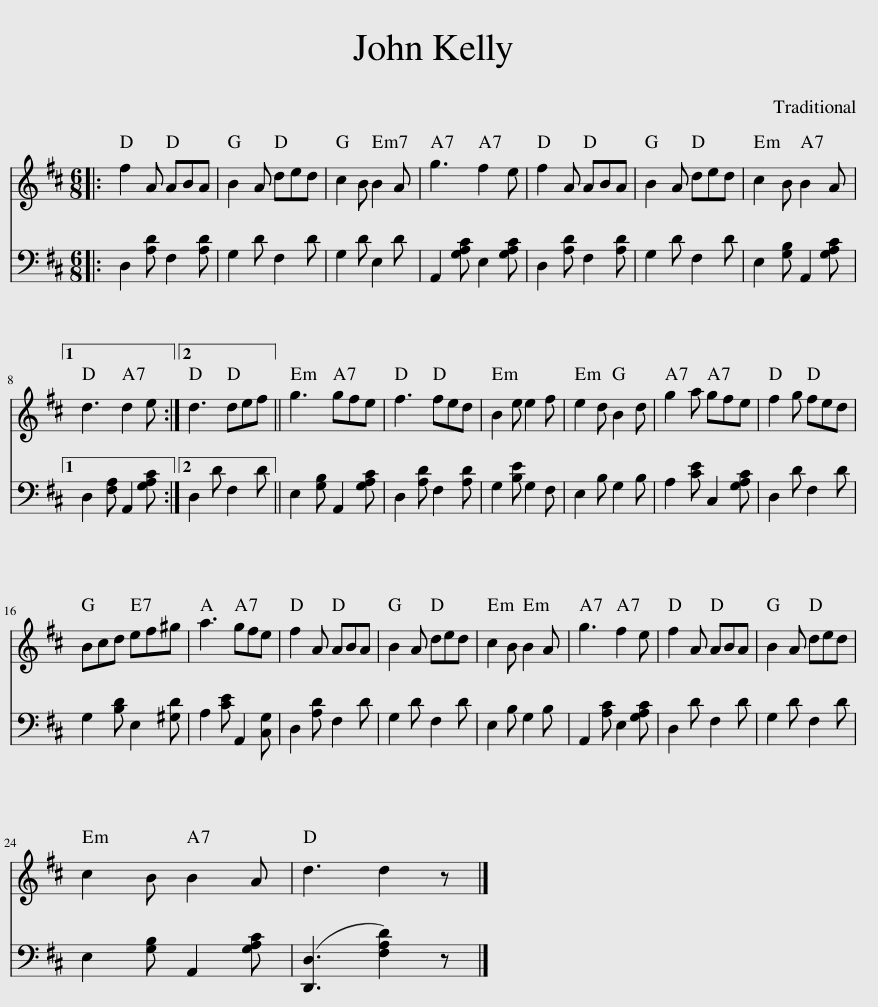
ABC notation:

X:1
%%score 1 2
L:1/8
M:6/8
I:linebreak $
K:D
V:1 treble
V:2 bass
V:1
|: f2 A ABA | B2 A ded | c2 B B2 A | g3 f2 e | f2 A ABA | %5
 B2 A ded | c2 B B2 A |1$ d3 d2 e :|2 d3 def || g3 gfe | %10
 f3 fed | B2 e e2 f | e2 d B2 d | g2 a gfe | f2 g fed |$ %15
 Bcd ef^g | a3 gfe | f2 A ABA | B2 A ded | c2 B B2 A | %20
 g3 f2 e | f2 A ABA | B2 A ded |$ c2 B B2 A | d3 d2 z |] %25
V:2
|: D,2 [A,D] F,2 [A,D] | G,2 D F,2 D | G,2 D E,2 D | A,,2 [G,A,C] E,2 [G,A,C] | D,2 [A,D] F,2 [A,D] | %5
 G,2 D F,2 D | E,2 [G,B,] A,,2 [G,A,C] |1$ D,2 [F,A,] A,,2 [G,A,C] :|2 D,2 D F,2 D || E,2 [G,B,] A,,2 [G,A,C] | %10
 D,2 [A,D] F,2 [A,D] | G,2 [B,E] G,2 F, | E,2 B, G,2 B, | A,2 [CE] C,2 [G,A,C] | D,2 D F,2 D |$ %15
 G,2 [B,D] E,2 [^G,D] | A,2 [CE] A,,2 [C,G,] | D,2 [A,D] F,2 D | G,2 D F,2 D | E,2 B, G,2 B, | %20
 A,,2 [A,C] E,2 [G,A,C] | D,2 D F,2 D | G,2 D F,2 D |$ E,2 [G,B,] A,,2 [G,A,C] | ([D,,D,]3 [F,A,D]2) z |] %25
